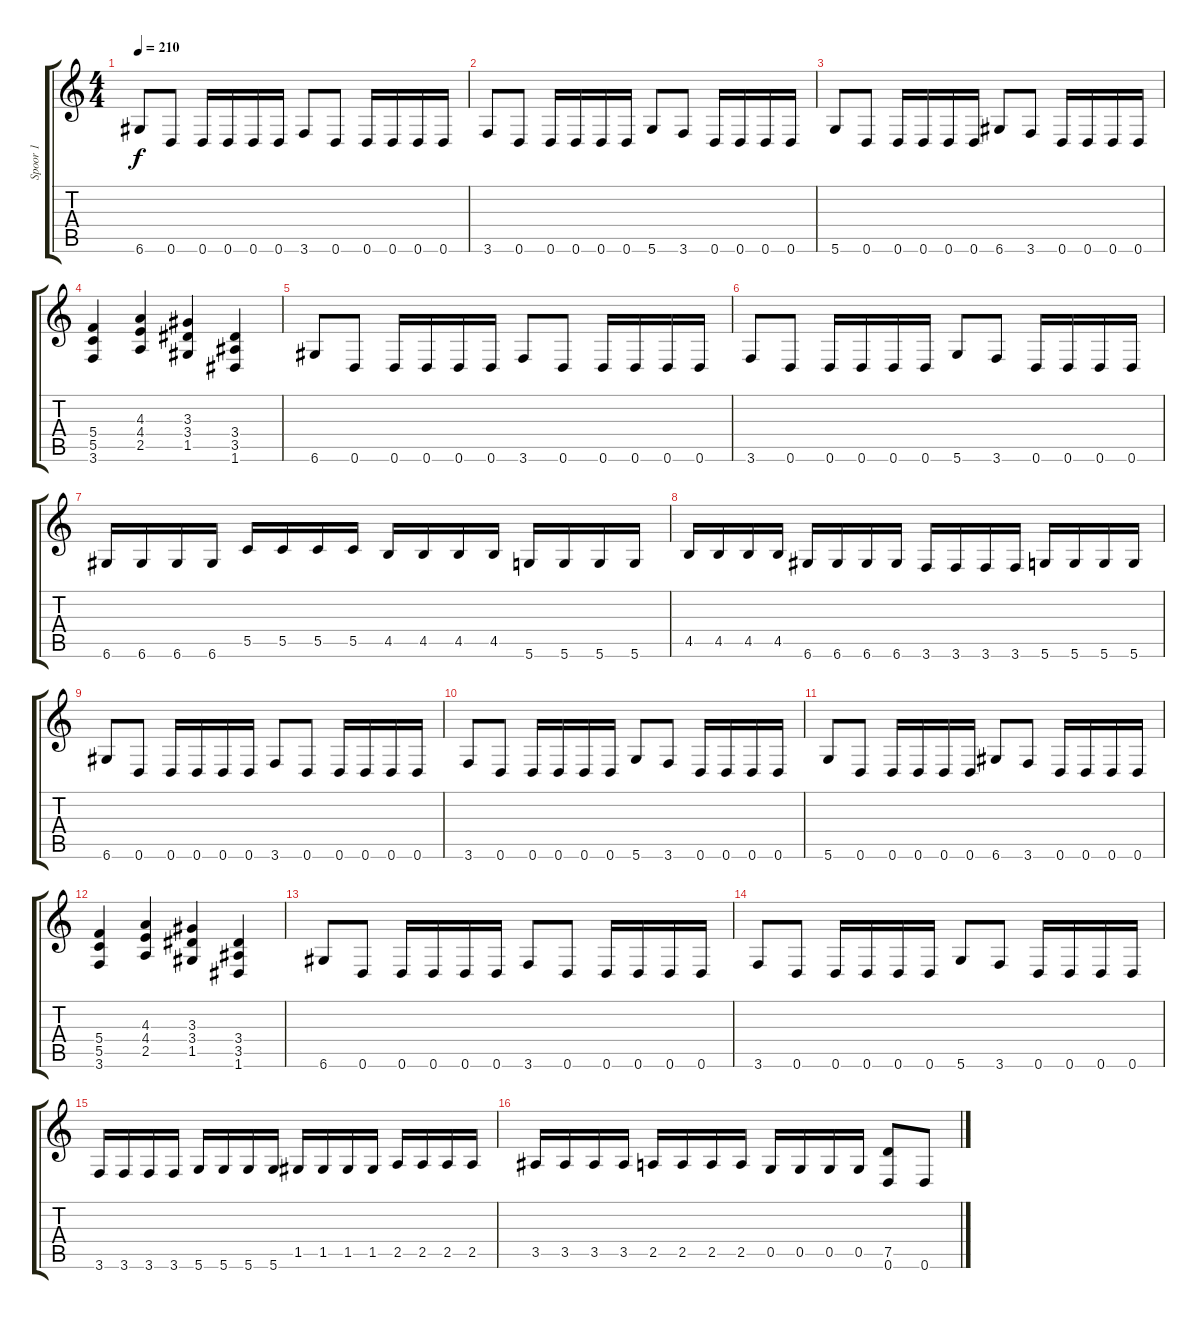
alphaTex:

\track ("Spoor 1" "Spoor 1") {instrument distortionguitar}
\staff {score tabs}
\tuning (D4 A3 F3 C3 G2 D2) {hide}
\ts (4 4)
\tempo 210
\clef g2
\ks c
6.6.8{dy f instrument distortionguitar} 0.6.8 0.6.16 0.6.16 0.6.16 0.6.16 3.6.8 0.6.8 0.6.16 0.6.16 0.6.16 0.6.16 |
3.6.8 0.6.8 0.6.16 0.6.16 0.6.16 0.6.16 5.6.8 3.6.8 0.6.16 0.6.16 0.6.16 0.6.16 |
5.6.8 0.6.8 0.6.16 0.6.16 0.6.16 0.6.16 6.6.8 3.6.8 0.6.16 0.6.16 0.6.16 0.6.16 |
(5.4 5.5 3.6).4 (4.3 4.4 2.5).4 (3.3 3.4 1.5).4 (3.4 3.5 1.6).4 |
6.6.8 0.6.8 0.6.16 0.6.16 0.6.16 0.6.16 3.6.8 0.6.8 0.6.16 0.6.16 0.6.16 0.6.16 |
3.6.8 0.6.8 0.6.16 0.6.16 0.6.16 0.6.16 5.6.8 3.6.8 0.6.16 0.6.16 0.6.16 0.6.16 |
6.6.16 6.6.16 6.6.16 6.6.16 5.5.16 5.5.16 5.5.16 5.5.16 4.5.16 4.5.16 4.5.16 4.5.16 5.6.16 5.6.16 5.6.16 5.6.16 |
4.5.16 4.5.16 4.5.16 4.5.16 6.6.16 6.6.16 6.6.16 6.6.16 3.6.16 3.6.16 3.6.16 3.6.16 5.6.16 5.6.16 5.6.16 5.6.16 |
6.6.8 0.6.8 0.6.16 0.6.16 0.6.16 0.6.16 3.6.8 0.6.8 0.6.16 0.6.16 0.6.16 0.6.16 |
3.6.8 0.6.8 0.6.16 0.6.16 0.6.16 0.6.16 5.6.8 3.6.8 0.6.16 0.6.16 0.6.16 0.6.16 |
5.6.8 0.6.8 0.6.16 0.6.16 0.6.16 0.6.16 6.6.8 3.6.8 0.6.16 0.6.16 0.6.16 0.6.16 |
(5.4 5.5 3.6).4 (4.3 4.4 2.5).4 (3.3 3.4 1.5).4 (3.4 3.5 1.6).4 |
6.6.8 0.6.8 0.6.16 0.6.16 0.6.16 0.6.16 3.6.8 0.6.8 0.6.16 0.6.16 0.6.16 0.6.16 |
3.6.8 0.6.8 0.6.16 0.6.16 0.6.16 0.6.16 5.6.8 3.6.8 0.6.16 0.6.16 0.6.16 0.6.16 |
3.6.16 3.6.16 3.6.16 3.6.16 5.6.16 5.6.16 5.6.16 5.6.16 1.5.16 1.5.16 1.5.16 1.5.16 2.5.16 2.5.16 2.5.16 2.5.16 |
3.5.16 3.5.16 3.5.16 3.5.16 2.5.16 2.5.16 2.5.16 2.5.16 0.5.16 0.5.16 0.5.16 0.5.16 (7.5 0.6).8 0.6.8
